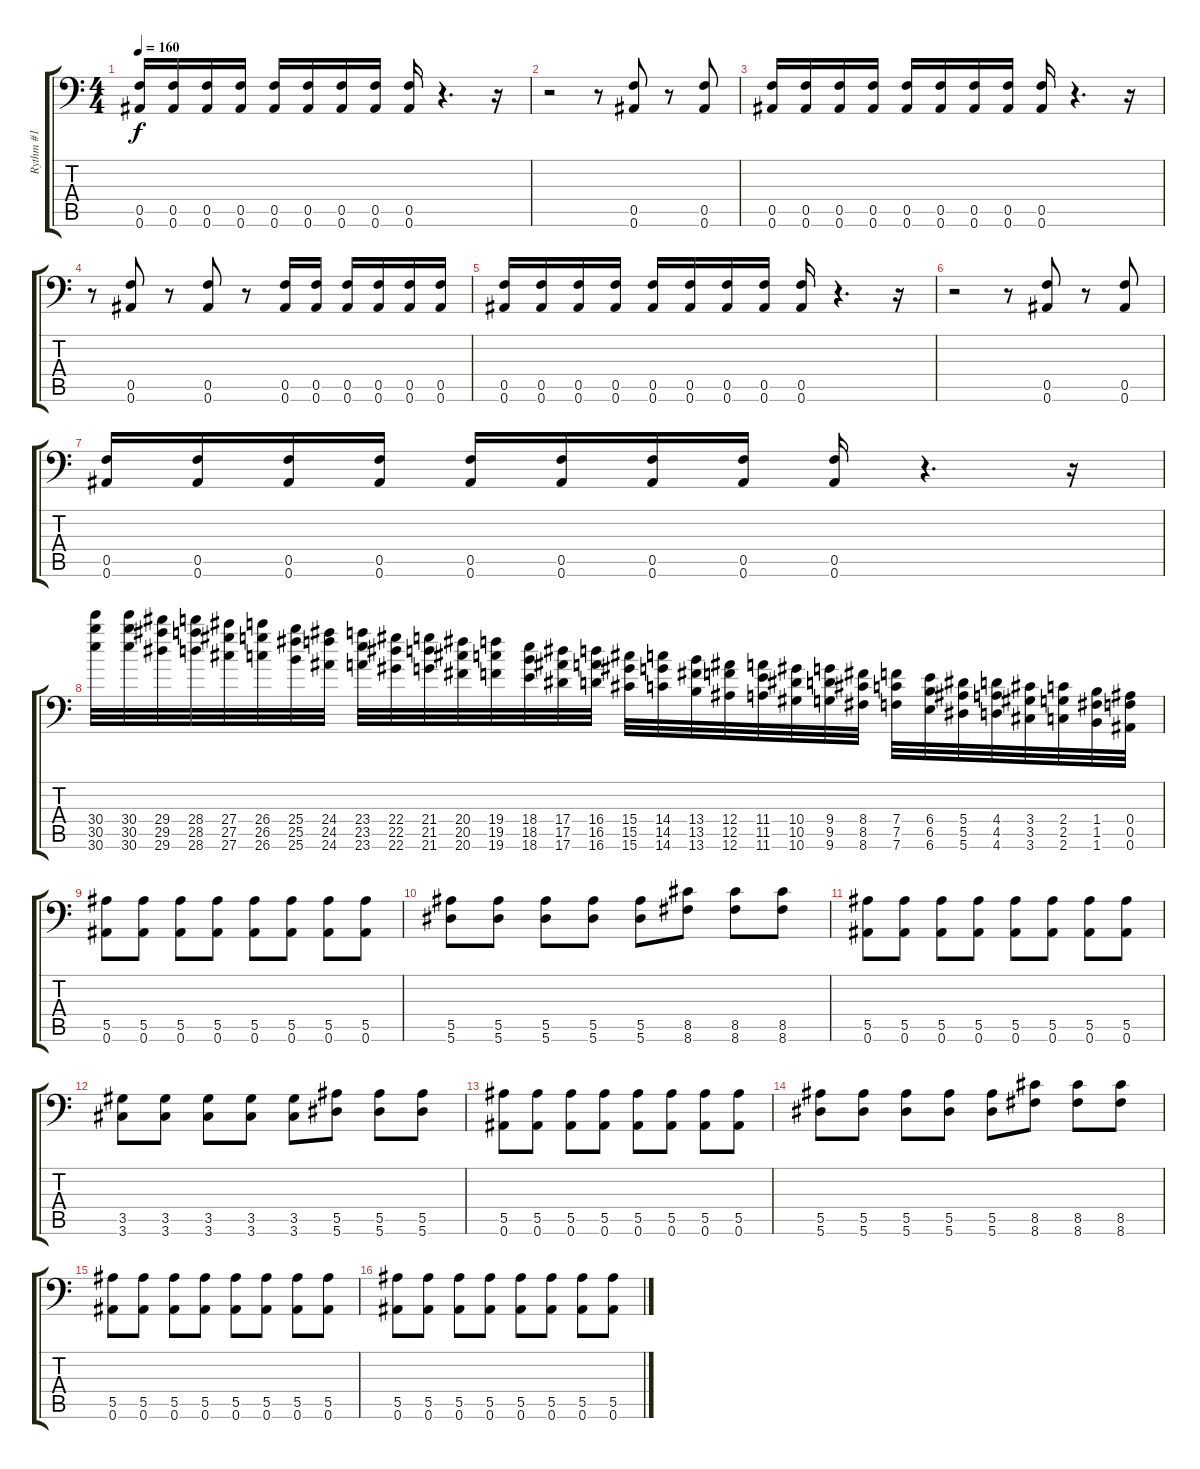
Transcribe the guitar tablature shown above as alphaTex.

\track ("Rythm #1" "Rythm #1") {instrument distortionguitar}
\staff {score tabs}
\tuning (C4 G3 Eb3 Bb2 F2 Bb1) {hide}
\ts (4 4)
\tempo 160
\clef f4
\ks c
(0.5 0.6).16{dy f} (0.5 0.6).16 (0.5 0.6).16 (0.5 0.6).16 (0.5 0.6).16 (0.5 0.6).16 (0.5 0.6).16 (0.5 0.6).16 (0.5 0.6).16 r.4{d} r.16 |
r.2 r.8 (0.5 0.6).8 r.8 (0.5 0.6).8 |
(0.5 0.6).16 (0.5 0.6).16 (0.5 0.6).16 (0.5 0.6).16 (0.5 0.6).16 (0.5 0.6).16 (0.5 0.6).16 (0.5 0.6).16 (0.5 0.6).16 r.4{d} r.16 |
r.8 (0.5 0.6).8 r.8 (0.5 0.6).8 r.8 (0.5 0.6).16 (0.5 0.6).16 (0.5 0.6).16 (0.5 0.6).16 (0.5 0.6).16 (0.5 0.6).16 |
(0.5 0.6).16 (0.5 0.6).16 (0.5 0.6).16 (0.5 0.6).16 (0.5 0.6).16 (0.5 0.6).16 (0.5 0.6).16 (0.5 0.6).16 (0.5 0.6).16 r.4{d} r.16 |
r.2 r.8 (0.5 0.6).8 r.8 (0.5 0.6).8 |
(0.5 0.6).16 (0.5 0.6).16 (0.5 0.6).16 (0.5 0.6).16 (0.5 0.6).16 (0.5 0.6).16 (0.5 0.6).16 (0.5 0.6).16 (0.5 0.6).16 r.4{d} r.16 |
(30.4 30.5 30.6).32{instrument guitarfretnoise} (30.4 30.5 30.6).32 (29.4 29.5 29.6).32 (28.4 28.5 28.6).32 (27.4 27.5 27.6).32 (26.4 26.5 26.6).32 (25.4 25.5 25.6).32 (24.4 24.5 24.6).32 (23.4 23.5 23.6).32 (22.4 22.5 22.6).32 (21.4 21.5 21.6).32 (20.4 20.5 20.6).32 (19.4 19.5 19.6).32 (18.4 18.5 18.6).32 (17.4 17.5 17.6).32 (16.4 16.5 16.6).32 (15.4 15.5 15.6).32 (14.4 14.5 14.6).32 (13.4 13.5 13.6).32 (12.4 12.5 12.6).32 (11.4 11.5 11.6).32 (10.4 10.5 10.6).32 (9.4 9.5 9.6).32 (8.4 8.5 8.6).32 (7.4 7.5 7.6).32 (6.4 6.5 6.6).32 (5.4 5.5 5.6).32 (4.4 4.5 4.6).32 (3.4 3.5 3.6).32 (2.4 2.5 2.6).32 (1.4 1.5 1.6).32 (0.4 0.5 0.6).32 |
(5.5 0.6).8{instrument distortionguitar} (5.5 0.6).8 (5.5 0.6).8 (5.5 0.6).8 (5.5 0.6).8 (5.5 0.6).8 (5.5 0.6).8 (5.5 0.6).8 |
(5.5 5.6).8 (5.5 5.6).8 (5.5 5.6).8 (5.5 5.6).8 (5.5 5.6).8 (8.5 8.6).8 (8.5 8.6).8 (8.5 8.6).8 |
(5.5 0.6).8 (5.5 0.6).8 (5.5 0.6).8 (5.5 0.6).8 (5.5 0.6).8 (5.5 0.6).8 (5.5 0.6).8 (5.5 0.6).8 |
(3.5 3.6).8 (3.5 3.6).8 (3.5 3.6).8 (3.5 3.6).8 (3.5 3.6).8 (5.5 5.6).8 (5.5 5.6).8 (5.5 5.6).8 |
(5.5 0.6).8 (5.5 0.6).8 (5.5 0.6).8 (5.5 0.6).8 (5.5 0.6).8 (5.5 0.6).8 (5.5 0.6).8 (5.5 0.6).8 |
(5.5 5.6).8 (5.5 5.6).8 (5.5 5.6).8 (5.5 5.6).8 (5.5 5.6).8 (8.5 8.6).8 (8.5 8.6).8 (8.5 8.6).8 |
(5.5 0.6).8 (5.5 0.6).8 (5.5 0.6).8 (5.5 0.6).8 (5.5 0.6).8 (5.5 0.6).8 (5.5 0.6).8 (5.5 0.6).8 |
(5.5 0.6).8 (5.5 0.6).8 (5.5 0.6).8 (5.5 0.6).8 (5.5 0.6).8 (5.5 0.6).8 (5.5 0.6).8 (5.5 0.6).8
